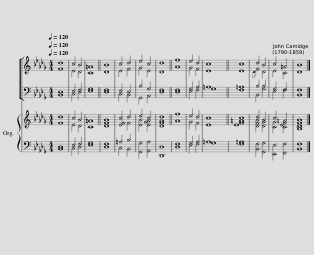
X:1
%%score [ ( 1 2 ) ( 3 4 ) ] { ( 5 6 ) | ( 7 8 ) }
L:1/8
Q:1/4=120
M:4/4
I:linebreak $
K:Db
V:1 treble
V:2 treble
V:3 bass
V:4 bass
V:5 treble
V:6 treble
V:7 bass
V:8 bass
V:1
 d8 | c4 B4 | =A8 || B8 | c4 d4 | %5
 e4 c4 | d8 || f8 | e4 d4 | c8 || %10
 c8 | d4 B4 | c4 =A4 | B8 |] %14
V:2
 F8 | E4 D4 | C8 || D8 | E4 F4 | %5
 G4 E4 | D8 || A8 | G4 F4 | E8 || %10
 E8 |{D} F4 D4 | E4 C4 | D8 |] %14
V:3
 D,8 | E,4 F,4 | G,8 || F,8 | E,4 D,4 | %5
 B,4 G,4 | F,8 || F,8 | G,4 A,4 | =A,8 || %10
 =A,8 | B,4 B,4 | G,4 F,4 | F,8 |] %14
V:4
 B,,8 | C,4 D,4 | E,8 || D,8 | C,4 B,,4 | %5
 G,,4 A,,4 | D,8 || D,8 | E,4 F,4 | G,8 || %10
 F,8 | B,,4 G,4 | E,4 F,4 | B,,8 |] %14
V:5
 d8 | c4 B4 | =A8 || B8 | [EFc]4 d4 | %5
 e4 c4 | d8 || f8 | e4 d4 | c8 || %10
 c8 | d4 B4 | c4 =A4 | B8 |] %14
V:6
 F8 | E4 D4 | C8 || [DF]8 | x4 F4 | %5
 [EB]4 [EGA]4 | [DFA]8 || A8 | G4 F4 | E8 || %10
 [EF=A]8 | [DFB]4 [DG]4 | [CG]4 [CEF]4 | [B,DF]8 |] %14
V:7
 D,8 | E,4 F,4 | G,8 || F,8 | =A,4 B,4 | %5
 x8 | x8 || F,8 | G,4 A,4 | =A,8 || %10
 =A,8 | x8 | x8 | F,8 |] %14
V:8
 B,,8 | C,4 D,4 | E,8 || D,8 | C,4 B,,4 | %5
 [G,,G,]4 [A,,A,]4 | [D,,D,]8 || D,8 | E,4 F,4 | G,8 || %10
 F,8 | [B,,F,]4 [G,,G,]4 | [E,,E,]4 [F,,F,]4 | B,,8 |] %14
